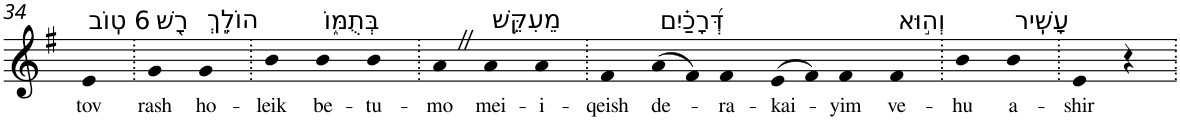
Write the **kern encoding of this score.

**kern	**text
*part1	*part1
*staff1	*staff1
*I"Piano	*
*I'Pno	*
!!LO:PB:g=z
*clefG2	*
*k[f#]	*
*G:	*
=34	=34
!LO:TX:a:t=6 טֽוֹב	!
!	!LO:LY:b
4e	tov
=35.	=35.
!LO:TX:a:t=רָ֭שׁ	!
!	!LO:LY:b
4g	rash
!LO:TX:a:t=הוֹלֵ֣ךְ	!
!	!LO:LY:b
4g	ho-
=36.	=36.
!	!LO:LY:b
4b	-leik
!LO:TX:a:t=בְּתֻמּ֑וֹ	!
!	!LO:LY:b
4b	be-
!	!LO:LY:b
4b	-tu-
=37.	=37.
!	!LO:LY:b
4aZ	-mo
!LO:TX:a:t=מֵעִקֵּ֥שׁ	!
!	!LO:LY:b
4a	mei-
!	!LO:LY:b
4a	-i-
=38.	=38.
!	!LO:LY:b
4f#	-qeish
!LO:TX:a:t=דְּ֝רָכַ֗יִם	!
!	!LO:LY:b
(>8a	de-
8f#)	.
!	!LO:LY:b
4f#	-ra-
!	!LO:LY:b
(>8e	-kai-
8f#)	.
!	!LO:LY:b
4f#	-yim
!LO:TX:a:t=וְה֣וּא	!
!	!LO:LY:b
4f#	ve-
=39.	=39.
!	!LO:LY:b
4b	-hu
!LO:TX:a:t=עָשִֽׁיר	!
!	!LO:LY:b
4b	a-
=40.	=40.
!	!LO:LY:b
4e	-shir
4r	.
=.	=.
*-	*-
